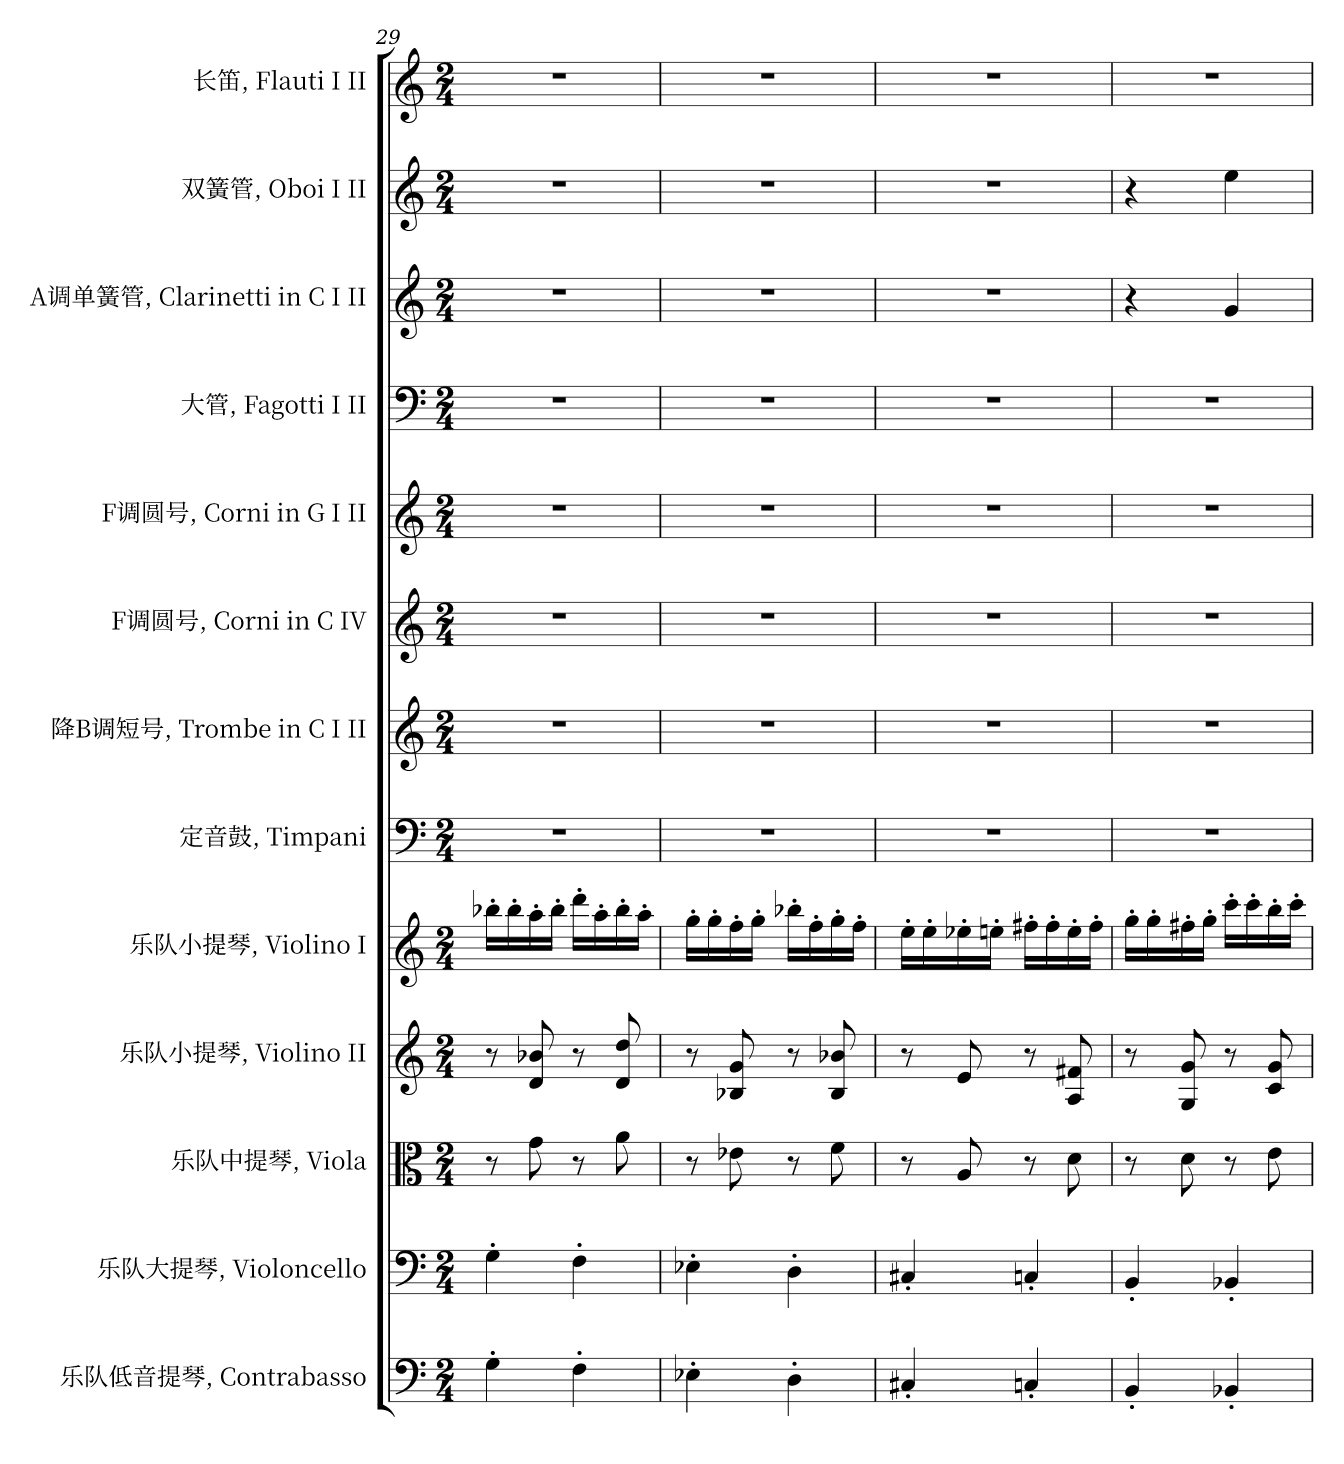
**kern	**kern	**kern	**kern	**kern	**kern	**kern	**kern	**kern	**kern	**kern	**kern	**kern
*part13	*part12	*part11	*part10	*part9	*part8	*part7	*part6	*part5	*part4	*part3	*part2	*part1
*staff13	*staff12	*staff11	*staff10	*staff9	*staff8	*staff7	*staff6	*staff5	*staff4	*staff3	*staff2	*staff1
*I"乐队低音提琴, Contrabasso	*I"乐队大提琴, Violoncello	*I"乐队中提琴, Viola	*I"乐队小提琴, Violino II	*I"乐队小提琴, Violino I	*I"定音鼓, Timpani	*I"降B调短号, Trombe in C I II	*I"F调圆号, Corni in C IV	*I"F调圆号, Corni in G I II	*I"大管, Fagotti I II	*I"A调单簧管, Clarinetti in C I II	*I"双簧管, Oboi I II	*I"长笛, Flauti I II
*I'Cbs.	*	*	*	*	*I'Timp.	*	*	*	*	*I'A Cl.	*I'Ob.	*I'Fl.
*clefF4	*clefF4	*clefC3	*clefG2	*clefG2	*clefF4	*clefG2	*clefG2	*clefG2	*clefF4	*clefG2	*clefG2	*clefG2
*ITrd7c12	*	*	*	*	*	*ITrd1c2	*ITrd4c7	*ITrd4c7	*	*ITrd2c3	*	*
*k[]	*k[]	*k[]	*k[]	*k[]	*k[]	*k[b-e-]	*k[b-]	*k[b-]	*k[]	*k[f#c#g#]	*k[]	*k[]
*M2/4	*M2/4	*M2/4	*M2/4	*M2/4	*M2/4	*M2/4	*M2/4	*M2/4	*M2/4	*M2/4	*M2/4	*M2/4
*MM125	*MM125	*MM125	*MM125	*MM125	*MM125	*MM125	*MM125	*MM125	*MM125	*MM125	*MM125	*MM125
=29	=29	=29	=29	=29	=29	=29	=29	=29	=29	=29	=29	=29
4GG'\	4G'\	8r	8r	16bb-X'\LL	2r	2r	2r	2r	2r	2r	2r	2r
.	.	.	.	16bb-'\	.	.	.	.	.	.	.	.
.	.	8g\	8d/ 8b-X/	16aa'\	.	.	.	.	.	.	.	.
.	.	.	.	16bb-'\JJ	.	.	.	.	.	.	.	.
4FF'\	4F'\	8r	8r	16ddd'\LL	.	.	.	.	.	.	.	.
.	.	.	.	16aa'\	.	.	.	.	.	.	.	.
.	.	8a\	8d/ 8dd/	16bb-'\	.	.	.	.	.	.	.	.
.	.	.	.	16aa'\JJ	.	.	.	.	.	.	.	.
=30	=30	=30	=30	=30	=30	=30	=30	=30	=30	=30	=30	=30
*	*	*	*	*	*	*	*	*	*	*	*	*MM125
4EE-X'\	4E-X'\	8r	8r	16gg'\LL	2r	2r	2r	2r	2r	2r	2r	2r
.	.	.	.	16gg'\	.	.	.	.	.	.	.	.
.	.	8e-X\	8B-X/ 8g/	16ff'\	.	.	.	.	.	.	.	.
.	.	.	.	16gg'\JJ	.	.	.	.	.	.	.	.
4DD'\	4D'\	8r	8r	16bb-X'\LL	.	.	.	.	.	.	.	.
.	.	.	.	16ff'\	.	.	.	.	.	.	.	.
.	.	8f\	8B-/ 8b-X/	16gg'\	.	.	.	.	.	.	.	.
.	.	.	.	16ff'\JJ	.	.	.	.	.	.	.	.
!!LO:PB:g=z
=31	=31	=31	=31	=31	=31	=31	=31	=31	=31	=31	=31	=31
*	*	*	*	*	*	*	*	*	*	*	*	*MM125
4CC#X'/	4C#X'/	8r	8r	16ee'\LL	2r	2r	2r	2r	2r	2r	2r	2r
.	.	.	.	16ee'\	.	.	.	.	.	.	.	.
.	.	8A/	8e/	16ee-X'\	.	.	.	.	.	.	.	.
.	.	.	.	16een'\JJ	.	.	.	.	.	.	.	.
4CCn'/	4Cn'/	8r	8r	16ff#X'\LL	.	.	.	.	.	.	.	.
.	.	.	.	16ff#'\	.	.	.	.	.	.	.	.
.	.	8d\	8A/ 8f#X/	16ee'\	.	.	.	.	.	.	.	.
.	.	.	.	16ff#'\JJ	.	.	.	.	.	.	.	.
=32	=32	=32	=32	=32	=32	=32	=32	=32	=32	=32	=32	=32
*	*	*	*	*	*	*	*	*	*	*	*	*MM125
4BBB'/	4BB'/	8r	8r	16gg'\LL	2r	2r	2r	2r	2r	4r	4r	2r
.	.	.	.	16gg'\	.	.	.	.	.	.	.	.
.	.	8d\	8G/ 8g/	16ff#X'\	.	.	.	.	.	.	.	.
.	.	.	.	16gg'\JJ	.	.	.	.	.	.	.	.
4BBB-X'/	4BB-X'/	8r	8r	16ccc'\LL	.	.	.	.	.	4e/	4ee\	.
.	.	.	.	16ccc'\	.	.	.	.	.	.	.	.
.	.	8e\	8c/ 8g/	16bb'\	.	.	.	.	.	.	.	.
.	.	.	.	16ccc'\JJ	.	.	.	.	.	.	.	.
=	=	=	=	=	=	=	=	=	=	=	=	=
*-	*-	*-	*-	*-	*-	*-	*-	*-	*-	*-	*-	*-
